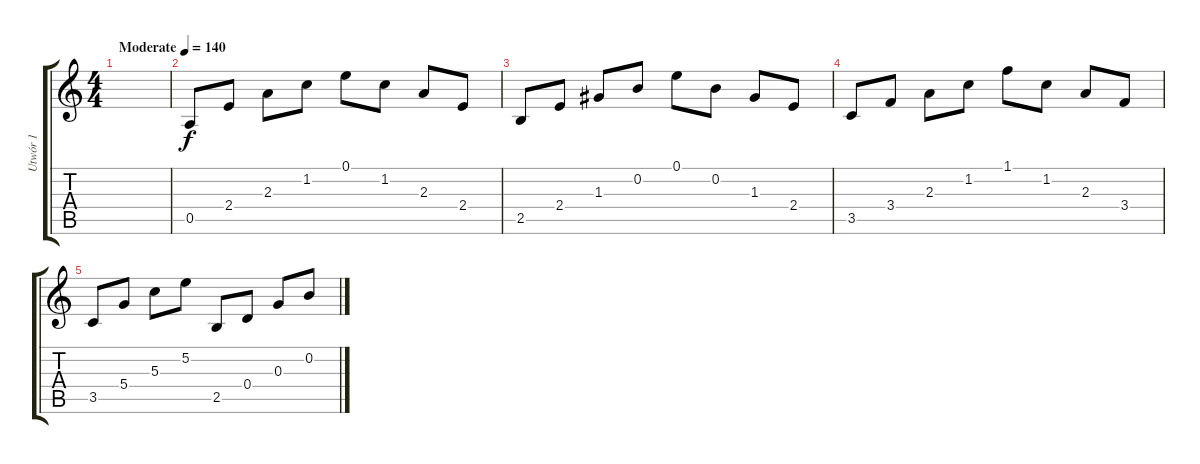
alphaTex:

\track ("Utwór 1" "Utwór 1") {instrument acousticguitarsteel}
\staff {score tabs}
\tuning (E4 B3 G3 D3 A2 E2) {hide}
\ts (4 4)
\tempo (140 "Moderate")
\clef g2
\ks c
|
0.5.8 2.4.8 2.3.8 1.2.8 0.1.8 1.2.8 2.3.8 2.4.8 |
2.5.8 2.4.8 1.3.8 0.2.8 0.1.8 0.2.8 1.3.8 2.4.8 |
3.5.8 3.4.8 2.3.8 1.2.8 1.1.8 1.2.8 2.3.8 3.4.8 |
3.5.8 5.4.8 5.3.8 5.2.8 2.5.8 0.4.8 0.3.8 0.2.8
